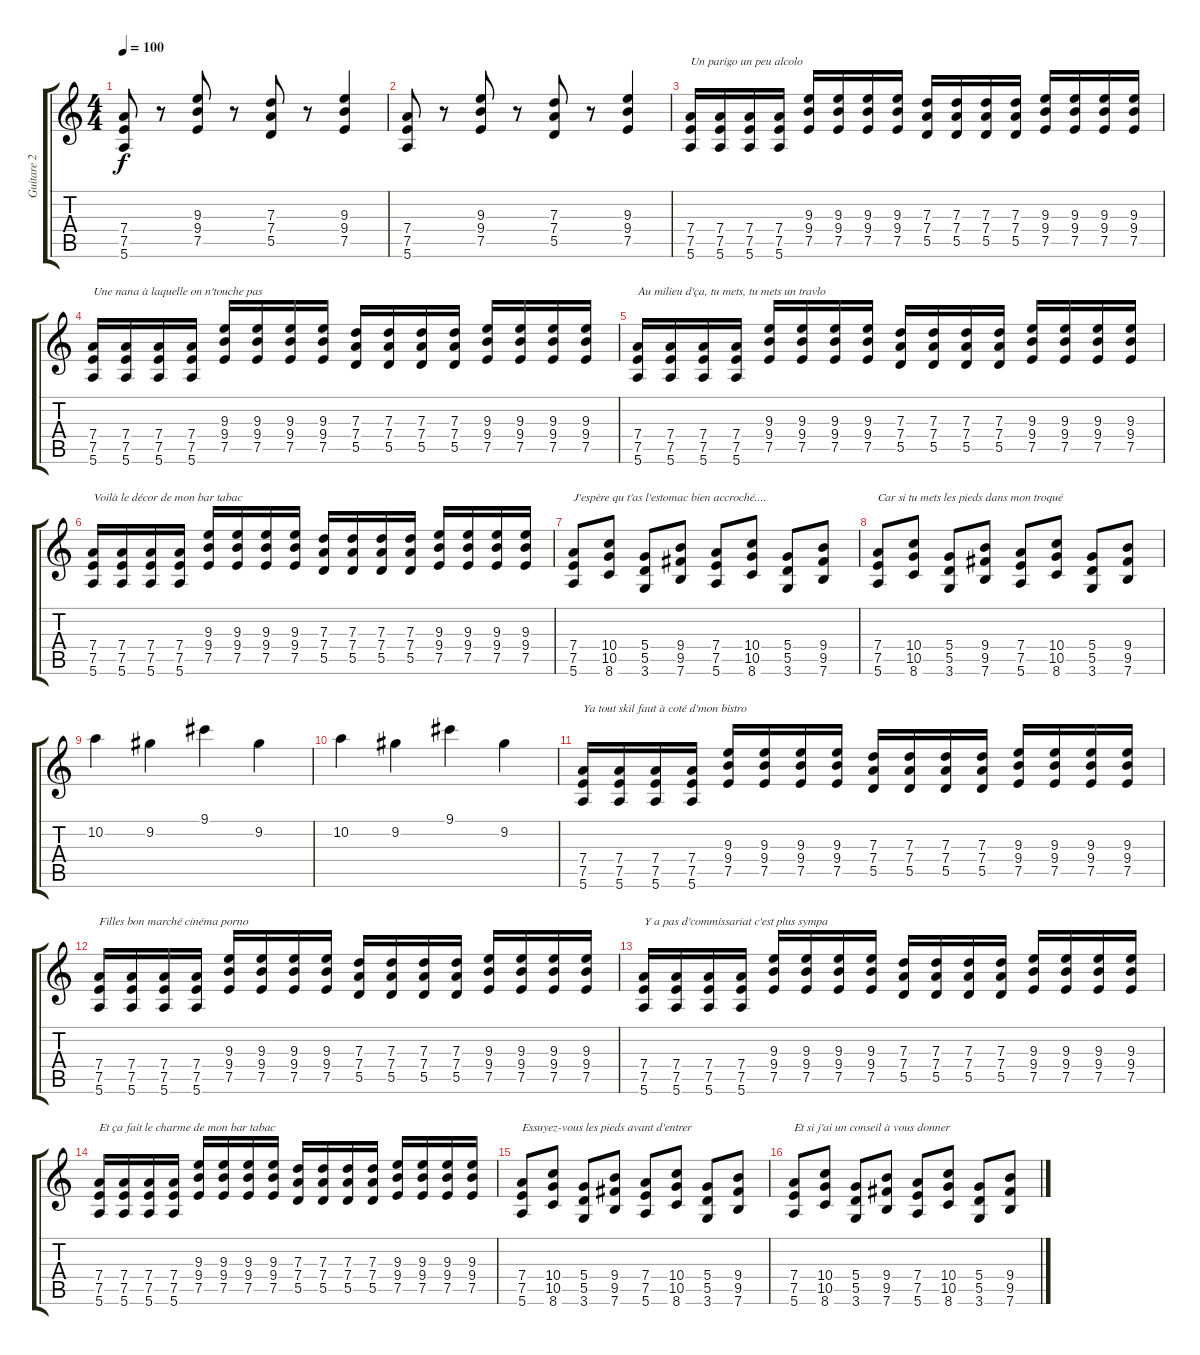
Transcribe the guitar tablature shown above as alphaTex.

\track ("Guitare 2" "Guitare 2") {instrument distortionguitar}
\staff {score tabs}
\tuning (E4 B3 G3 D3 A2 E2) {hide}
\ts (4 4)
\tempo 100
\clef g2
\ks c
(7.4 7.5 5.6).8{dy f instrument distortionguitar} r.8 (9.3 9.4 7.5).8 r.8 (7.3 7.4 5.5).8 r.8 (9.3 9.4 7.5).4 |
(7.4 7.5 5.6).8 r.8 (9.3 9.4 7.5).8 r.8 (7.3 7.4 5.5).8 r.8 (9.3 9.4 7.5).4 |
(7.4 7.5 5.6).16{txt "Un parigo un peu alcolo"} (7.4 7.5 5.6).16 (7.4 7.5 5.6).16 (7.4 7.5 5.6).16 (9.3 9.4 7.5).16 (9.3 9.4 7.5).16 (9.3 9.4 7.5).16 (9.3 9.4 7.5).16 (7.3 7.4 5.5).16 (7.3 7.4 5.5).16 (7.3 7.4 5.5).16 (7.3 7.4 5.5).16 (9.3 9.4 7.5).16 (9.3 9.4 7.5).16 (9.3 9.4 7.5).16 (9.3 9.4 7.5).16 |
(7.4 7.5 5.6).16{txt "Une nana à laquelle on n'touche pas"} (7.4 7.5 5.6).16 (7.4 7.5 5.6).16 (7.4 7.5 5.6).16 (9.3 9.4 7.5).16 (9.3 9.4 7.5).16 (9.3 9.4 7.5).16 (9.3 9.4 7.5).16 (7.3 7.4 5.5).16 (7.3 7.4 5.5).16 (7.3 7.4 5.5).16 (7.3 7.4 5.5).16 (9.3 9.4 7.5).16 (9.3 9.4 7.5).16 (9.3 9.4 7.5).16 (9.3 9.4 7.5).16 |
(7.4 7.5 5.6).16{txt "Au milieu d'ça, tu mets, tu mets un travlo"} (7.4 7.5 5.6).16 (7.4 7.5 5.6).16 (7.4 7.5 5.6).16 (9.3 9.4 7.5).16 (9.3 9.4 7.5).16 (9.3 9.4 7.5).16 (9.3 9.4 7.5).16 (7.3 7.4 5.5).16 (7.3 7.4 5.5).16 (7.3 7.4 5.5).16 (7.3 7.4 5.5).16 (9.3 9.4 7.5).16 (9.3 9.4 7.5).16 (9.3 9.4 7.5).16 (9.3 9.4 7.5).16 |
(7.4 7.5 5.6).16{txt "Voilà le décor de mon bar tabac"} (7.4 7.5 5.6).16 (7.4 7.5 5.6).16 (7.4 7.5 5.6).16 (9.3 9.4 7.5).16 (9.3 9.4 7.5).16 (9.3 9.4 7.5).16 (9.3 9.4 7.5).16 (7.3 7.4 5.5).16 (7.3 7.4 5.5).16 (7.3 7.4 5.5).16 (7.3 7.4 5.5).16 (9.3 9.4 7.5).16 (9.3 9.4 7.5).16 (9.3 9.4 7.5).16 (9.3 9.4 7.5).16 |
(7.4 7.5 5.6).8{txt "J'espère qu t'as l'estomac bien accroché...."} (10.4 10.5 8.6).8 (5.4 5.5 3.6).8 (9.4 9.5 7.6).8 (7.4 7.5 5.6).8 (10.4 10.5 8.6).8 (5.4 5.5 3.6).8 (9.4 9.5 7.6).8 |
(7.4 7.5 5.6).8{txt "Car si tu mets les pieds dans mon troqué"} (10.4 10.5 8.6).8 (5.4 5.5 3.6).8 (9.4 9.5 7.6).8 (7.4 7.5 5.6).8 (10.4 10.5 8.6).8 (5.4 5.5 3.6).8 (9.4 9.5 7.6).8 |
10.2.4 9.2.4 9.1.4 9.2.4 |
10.2.4 9.2.4 9.1.4 9.2.4 |
(7.4 7.5 5.6).16{txt "Ya tout skil faut à coté d'mon bistro"} (7.4 7.5 5.6).16 (7.4 7.5 5.6).16 (7.4 7.5 5.6).16 (9.3 9.4 7.5).16 (9.3 9.4 7.5).16 (9.3 9.4 7.5).16 (9.3 9.4 7.5).16 (7.3 7.4 5.5).16 (7.3 7.4 5.5).16 (7.3 7.4 5.5).16 (7.3 7.4 5.5).16 (9.3 9.4 7.5).16 (9.3 9.4 7.5).16 (9.3 9.4 7.5).16 (9.3 9.4 7.5).16 |
(7.4 7.5 5.6).16{txt "Filles bon marché cinéma porno"} (7.4 7.5 5.6).16 (7.4 7.5 5.6).16 (7.4 7.5 5.6).16 (9.3 9.4 7.5).16 (9.3 9.4 7.5).16 (9.3 9.4 7.5).16 (9.3 9.4 7.5).16 (7.3 7.4 5.5).16 (7.3 7.4 5.5).16 (7.3 7.4 5.5).16 (7.3 7.4 5.5).16 (9.3 9.4 7.5).16 (9.3 9.4 7.5).16 (9.3 9.4 7.5).16 (9.3 9.4 7.5).16 |
(7.4 7.5 5.6).16{txt "Y a pas d'commissariat c'est plus sympa"} (7.4 7.5 5.6).16 (7.4 7.5 5.6).16 (7.4 7.5 5.6).16 (9.3 9.4 7.5).16 (9.3 9.4 7.5).16 (9.3 9.4 7.5).16 (9.3 9.4 7.5).16 (7.3 7.4 5.5).16 (7.3 7.4 5.5).16 (7.3 7.4 5.5).16 (7.3 7.4 5.5).16 (9.3 9.4 7.5).16 (9.3 9.4 7.5).16 (9.3 9.4 7.5).16 (9.3 9.4 7.5).16 |
(7.4 7.5 5.6).16{txt "Et ça fait le charme de mon bar tabac"} (7.4 7.5 5.6).16 (7.4 7.5 5.6).16 (7.4 7.5 5.6).16 (9.3 9.4 7.5).16 (9.3 9.4 7.5).16 (9.3 9.4 7.5).16 (9.3 9.4 7.5).16 (7.3 7.4 5.5).16 (7.3 7.4 5.5).16 (7.3 7.4 5.5).16 (7.3 7.4 5.5).16 (9.3 9.4 7.5).16 (9.3 9.4 7.5).16 (9.3 9.4 7.5).16 (9.3 9.4 7.5).16 |
(7.4 7.5 5.6).8{txt "Essuyez-vous les pieds avant d'entrer"} (10.4 10.5 8.6).8 (5.4 5.5 3.6).8 (9.4 9.5 7.6).8 (7.4 7.5 5.6).8 (10.4 10.5 8.6).8 (5.4 5.5 3.6).8 (9.4 9.5 7.6).8 |
(7.4 7.5 5.6).8{txt "Et si j'ai un conseil à vous donner"} (10.4 10.5 8.6).8 (5.4 5.5 3.6).8 (9.4 9.5 7.6).8 (7.4 7.5 5.6).8 (10.4 10.5 8.6).8 (5.4 5.5 3.6).8 (9.4 9.5 7.6).8
